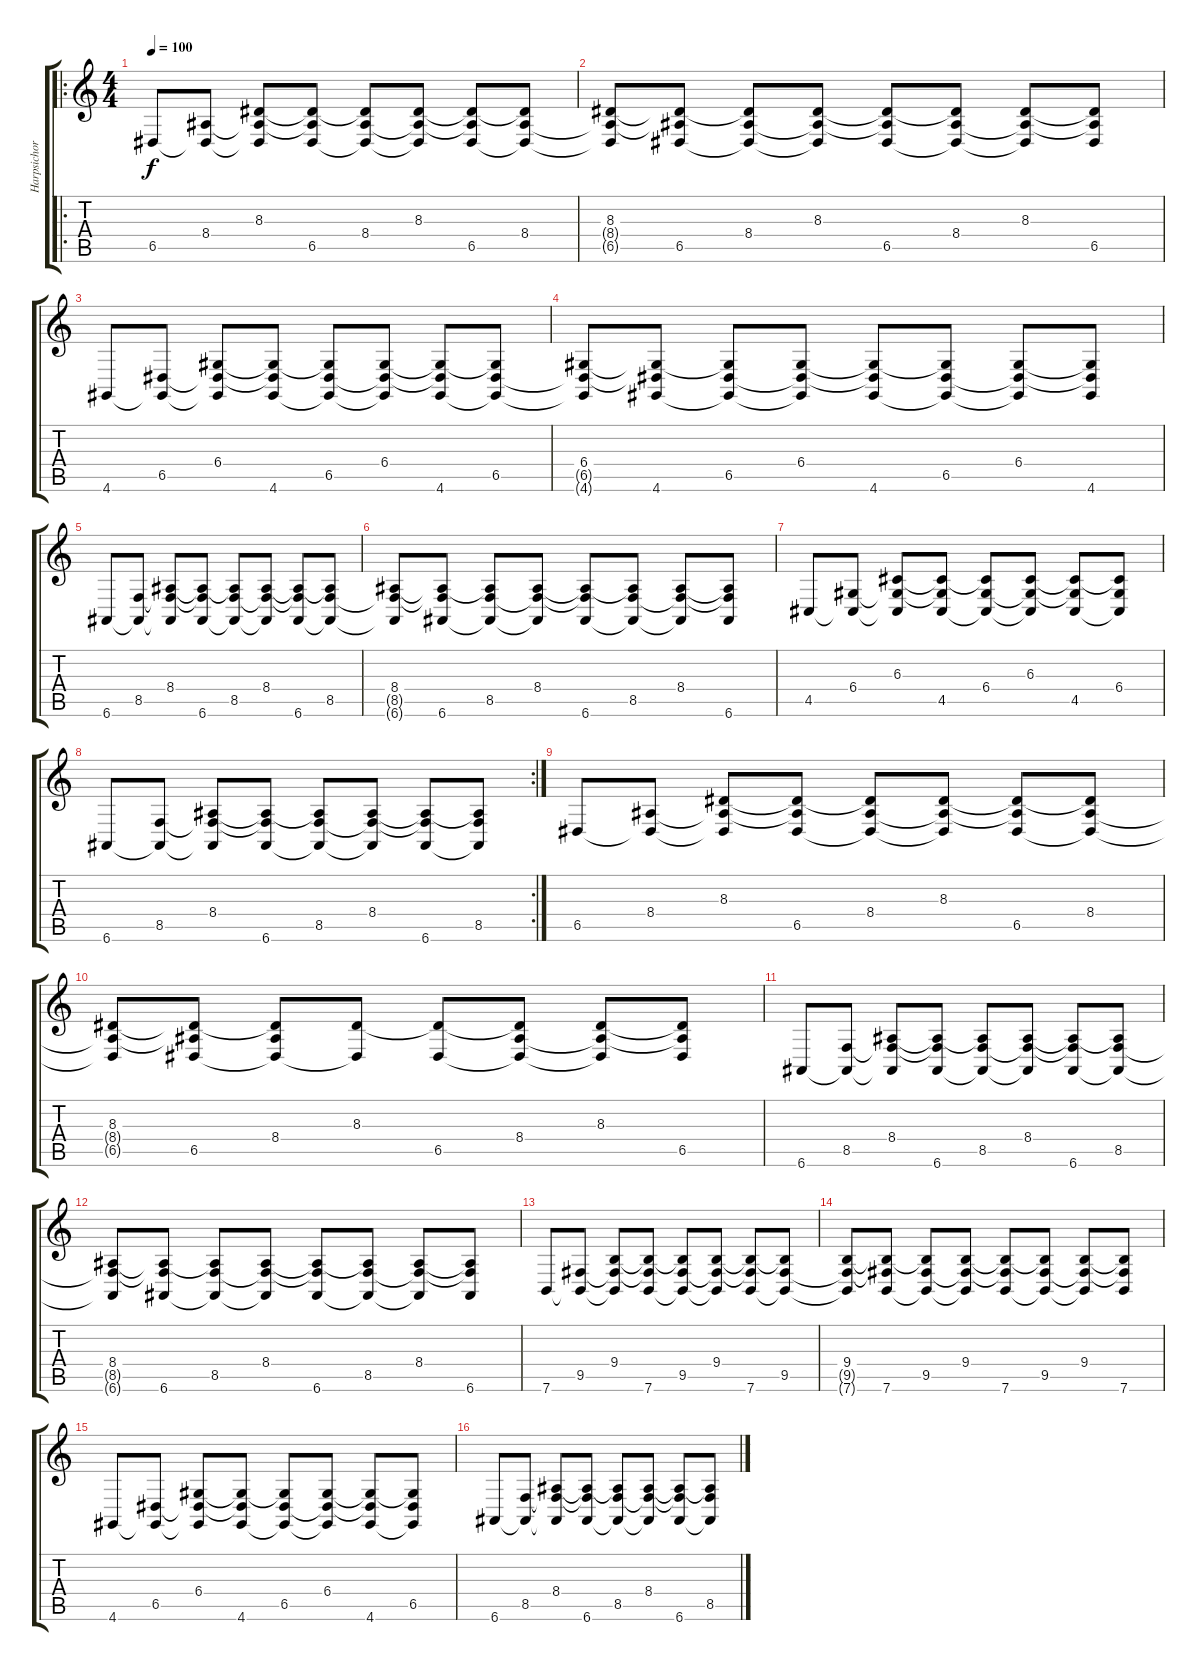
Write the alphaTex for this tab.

\track ("Harpsichord" "Harpsichor") {instrument harpsichord}
\staff {score tabs}
\tuning (E4 B3 G3 D3 A2 E2) {hide}
\ro
\ts (4 4)
\tempo 100
\clef g2
\ks c
6.5.8{dy f} (8.4 6.5{t}).8 (8.3 8.4{t} 6.5{t}).8 (8.3{t} 8.4{t} 6.5).8 (8.3{t} 8.4 6.5{t}).8 (8.3 8.4{t} 6.5{t}).8 (8.3{t} 8.4{t} 6.5).8 (8.3{t} 8.4 6.5{t}).8 |
(8.3 8.4{t} 6.5{t}).8 (8.3{t} 8.4{t} 6.5).8 (8.3{t} 8.4 6.5{t}).8 (8.3 8.4{t} 6.5{t}).8 (8.3{t} 8.4{t} 6.5).8 (8.3{t} 8.4 6.5{t}).8 (8.3 8.4{t} 6.5{t}).8 (8.3{t} 8.4{t} 6.5).8 |
4.6.8 (6.5 4.6{t}).8 (6.4 6.5{t} 4.6{t}).8 (6.4{t} 6.5{t} 4.6).8 (6.4{t} 6.5 4.6{t}).8 (6.4 6.5{t} 4.6{t}).8 (6.4{t} 6.5{t} 4.6).8 (6.4{t} 6.5 4.6{t}).8 |
(6.4 6.5{t} 4.6{t}).8 (6.4{t} 6.5{t} 4.6).8 (6.4{t} 6.5 4.6{t}).8 (6.4 6.5{t} 4.6{t}).8 (6.4{t} 6.5{t} 4.6).8 (6.4{t} 6.5 4.6{t}).8 (6.4 6.5{t} 4.6{t}).8 (6.4{t} 6.5{t} 4.6).8 |
6.6.8 (8.5 6.6{t}).8 (8.4 8.5{t} 6.6{t}).8 (8.4{t} 8.5{t} 6.6).8 (8.4{t} 8.5 6.6{t}).8 (8.4 8.5{t} 6.6{t}).8 (8.4{t} 8.5{t} 6.6).8 (8.4{t} 8.5 6.6{t}).8 |
(8.4 8.5{t} 6.6{t}).8 (8.4{t} 8.5{t} 6.6).8 (8.4{t} 8.5 6.6{t}).8 (8.4 8.5{t} 6.6{t}).8 (8.4{t} 8.5{t} 6.6).8 (8.4{t} 8.5 6.6{t}).8 (8.4 8.5{t} 6.6{t}).8 (8.4{t} 8.5{t} 6.6).8 |
4.5.8 (6.4 4.5{t}).8 (6.3 6.4{t} 4.5{t}).8 (6.3{t} 6.4{t} 4.5).8 (6.3{t} 6.4 4.5{t}).8 (6.3 6.4{t} 4.5{t}).8 (6.3{t} 6.4{t} 4.5).8 (6.3{t} 6.4 4.5{t}).8 |
\rc 2
6.6.8 (8.5 6.6{t}).8 (8.4 8.5{t} 6.6{t}).8 (8.4{t} 8.5{t} 6.6).8 (8.4{t} 8.5 6.6{t}).8 (8.4 8.5{t} 6.6{t}).8 (8.4{t} 8.5{t} 6.6).8 (8.4{t} 8.5 6.6{t}).8 |
6.5.8 (8.4 6.5{t}).8 (8.3 8.4{t} 6.5{t}).8 (8.3{t} 8.4{t} 6.5).8 (8.3{t} 8.4 6.5{t}).8 (8.3 8.4{t} 6.5{t}).8 (8.3{t} 8.4{t} 6.5).8 (8.3{t} 8.4 6.5{t}).8 |
(8.3 8.4{t} 6.5{t}).8 (8.3{t} 8.4{t} 6.5).8 (8.3{t} 8.4 6.5{t}).8 (8.3 6.5{t}).8 (8.3{t} 6.5).8 (8.3{t} 8.4 6.5{t}).8 (8.3 8.4{t} 6.5{t}).8 (8.3{t} 8.4{t} 6.5).8 |
6.6.8 (8.5 6.6{t}).8 (8.4 8.5{t} 6.6{t}).8 (8.4{t} 8.5{t} 6.6).8 (8.4{t} 8.5 6.6{t}).8 (8.4 8.5{t} 6.6{t}).8 (8.4{t} 8.5{t} 6.6).8 (8.4{t} 8.5 6.6{t}).8 |
(8.4 8.5{t} 6.6{t}).8 (8.4{t} 8.5{t} 6.6).8 (8.4{t} 8.5 6.6{t}).8 (8.4 8.5{t} 6.6{t}).8 (8.4{t} 8.5{t} 6.6).8 (8.4{t} 8.5 6.6{t}).8 (8.4 8.5{t} 6.6{t}).8 (8.4{t} 8.5{t} 6.6).8 |
7.6.8 (9.5 7.6{t}).8 (9.4 9.5{t} 7.6{t}).8 (9.4{t} 9.5{t} 7.6).8 (9.4{t} 9.5 7.6{t}).8 (9.4 9.5{t} 7.6{t}).8 (9.4{t} 9.5{t} 7.6).8 (9.4{t} 9.5 7.6{t}).8 |
(9.4 9.5{t} 7.6{t}).8 (9.4{t} 9.5{t} 7.6).8 (9.4{t} 9.5 7.6{t}).8 (9.4 9.5{t} 7.6{t}).8 (9.4{t} 9.5{t} 7.6).8 (9.4{t} 9.5 7.6{t}).8 (9.4 9.5{t} 7.6{t}).8 (9.4{t} 9.5{t} 7.6).8 |
4.6.8 (6.5 4.6{t}).8 (6.4 6.5{t} 4.6{t}).8 (6.4{t} 6.5{t} 4.6).8 (6.4{t} 6.5 4.6{t}).8 (6.4 6.5{t} 4.6{t}).8 (6.4{t} 6.5{t} 4.6).8 (6.4{t} 6.5 4.6{t}).8 |
6.6.8 (8.5 6.6{t}).8 (8.4 8.5{t} 6.6{t}).8 (8.4{t} 8.5{t} 6.6).8 (8.4{t} 8.5 6.6{t}).8 (8.4 8.5{t} 6.6{t}).8 (8.4{t} 8.5{t} 6.6).8 (8.4{t} 8.5 6.6{t}).8
